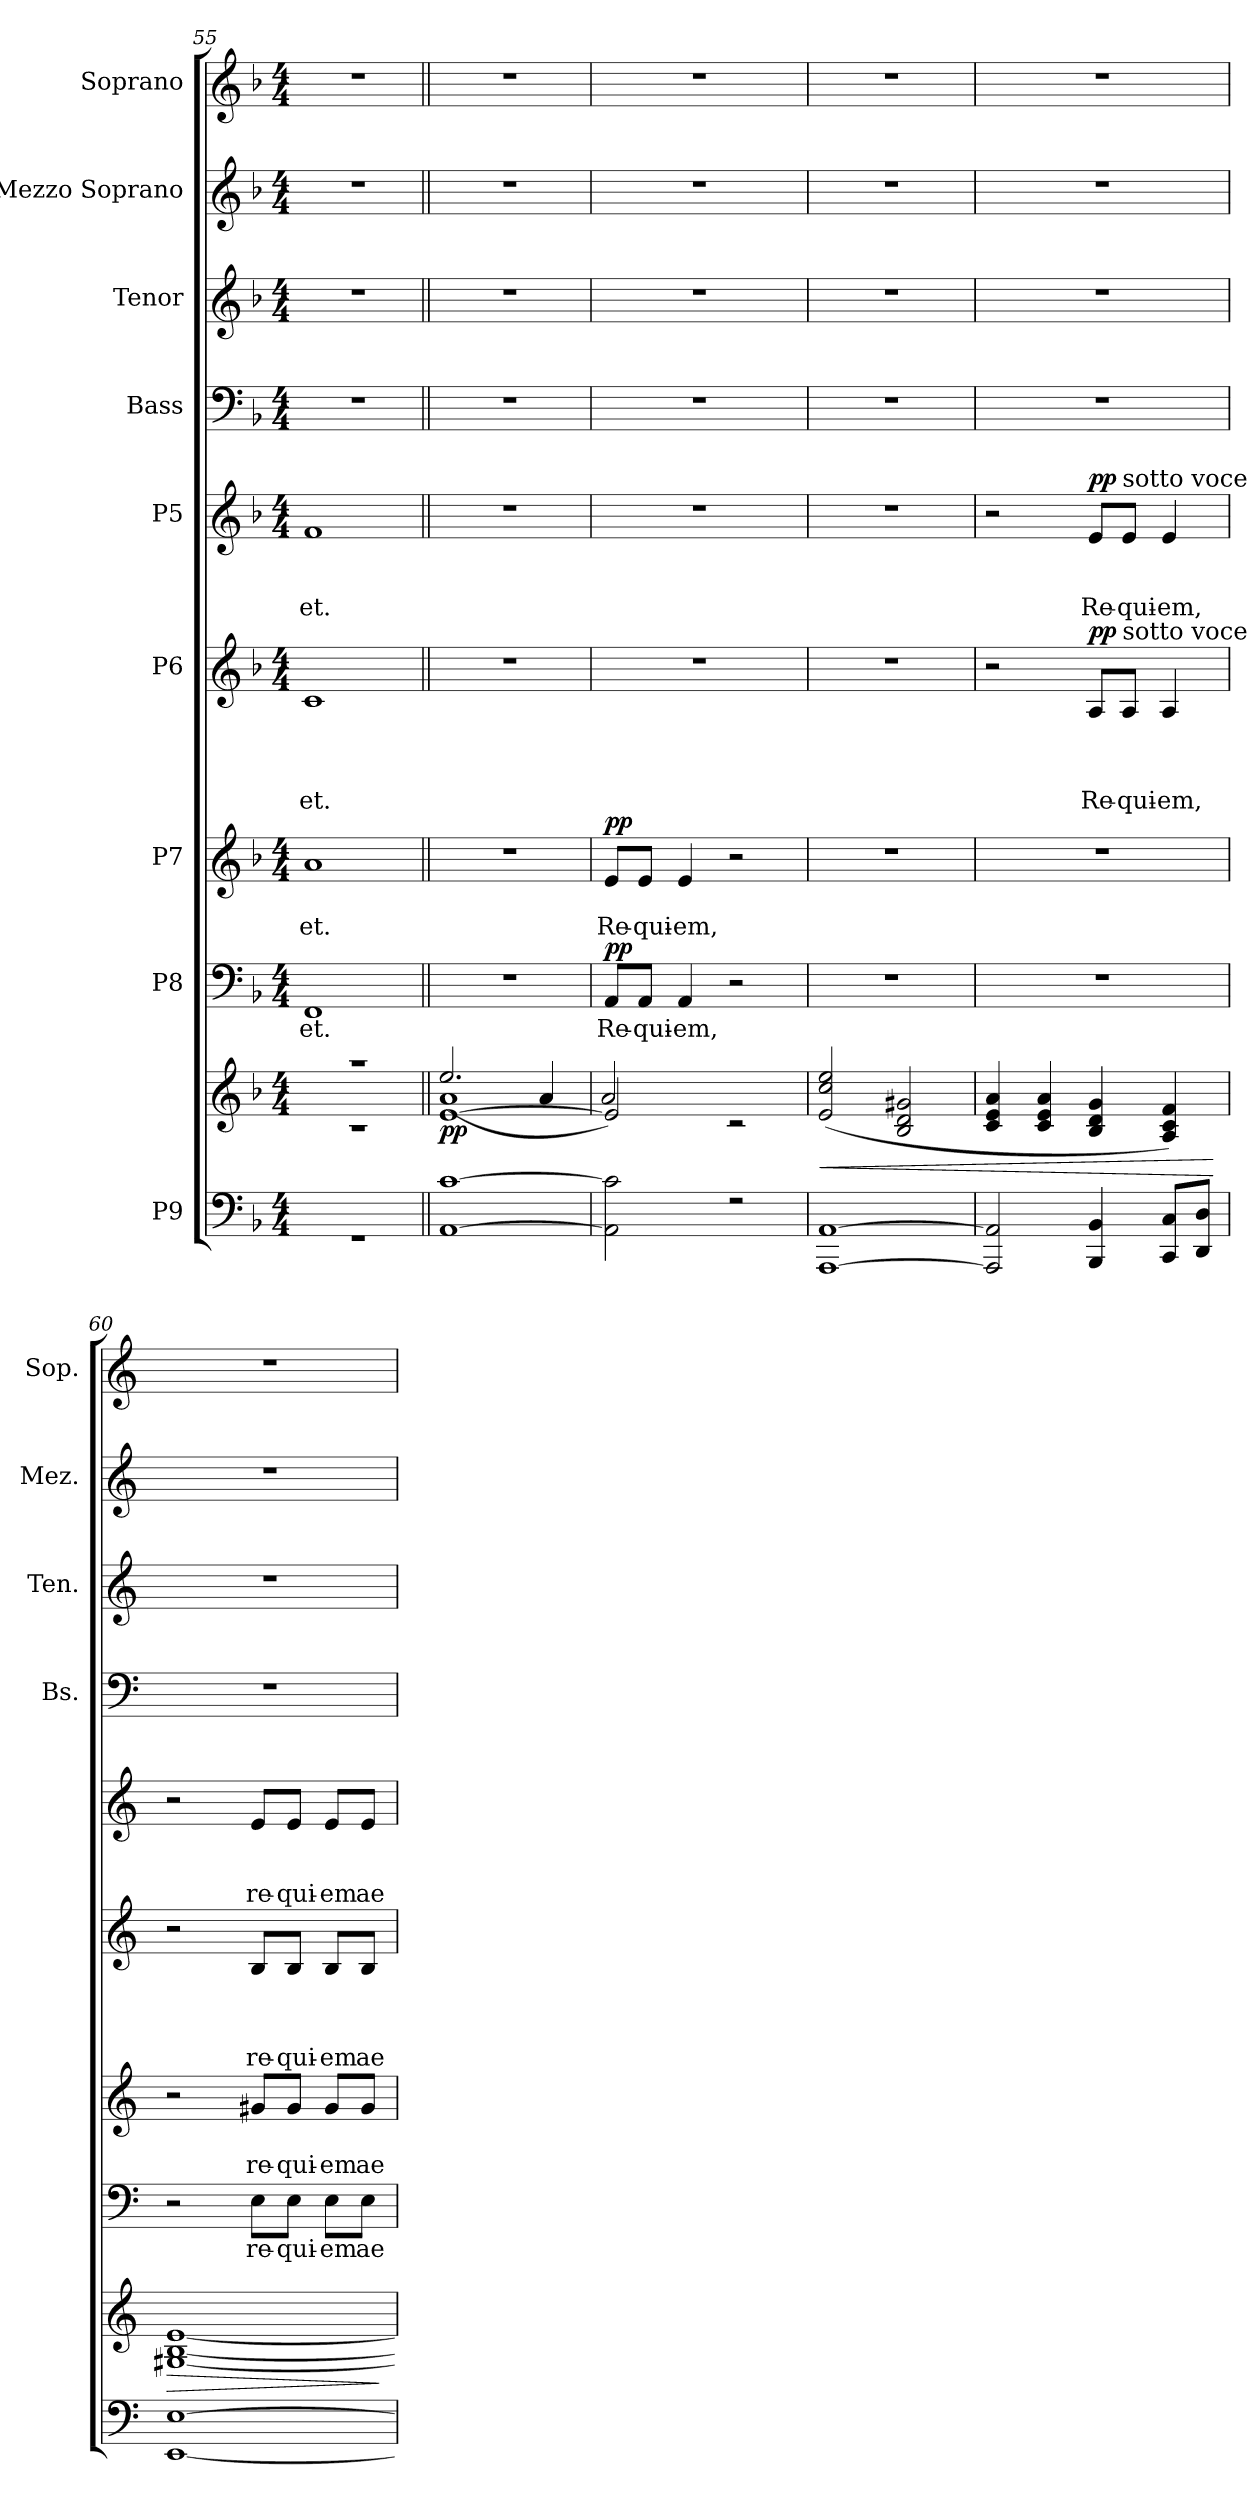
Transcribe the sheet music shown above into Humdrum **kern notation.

**kern	**kern	**dynam	**kern	**text	**dynam	**kern	**text	**text	**dynam	**kern	**text	**text	**text	**text	**dynam	**kern	**text	**text	**text	**dynam	**kern	**kern	**kern	**kern
*part9	*part9	*part9	*part8	*part8	*part8	*part7	*part7	*part7	*part7	*part6	*part6	*part6	*part6	*part6	*part6	*part5	*part5	*part5	*part5	*part5	*part4	*part3	*part2	*part1
*staff10	*staff9	*staff9/10	*staff8	*staff8	*staff8	*staff7	*staff7	*staff7	*staff7	*staff6	*staff6	*staff6	*staff6	*staff6	*staff6	*staff5	*staff5	*staff5	*staff5	*staff5	*staff4	*staff3	*staff2	*staff1
*I"P9	*	*	*I"P8	*	*	*I"P7	*	*	*	*I"P6	*	*	*	*	*	*I"P5	*	*	*	*	*I"Bass	*I"Tenor	*I"Mezzo Soprano	*I"Soprano
*	*	*	*	*	*	*	*	*	*	*	*	*	*	*	*	*	*	*	*	*	*I'Bs.	*I'Ten.	*I'Mez.	*I'Sop.
*clefF4	*clefG2	*	*clefF4	*	*	*clefG2	*	*	*	*clefG2	*	*	*	*	*	*clefG2	*	*	*	*	*clefF4	*clefG2	*clefG2	*clefG2
*	*	*	*	*	*	*ITrd7c12	*	*	*	*	*	*	*	*	*	*	*	*	*	*	*	*ITrd7c12	*	*
*k[b-]	*k[b-]	*	*k[b-]	*	*	*k[b-]	*	*	*	*k[b-]	*	*	*	*	*	*k[b-]	*	*	*	*	*k[b-]	*k[b-]	*k[b-]	*k[b-]
*F:	*F:	*	*F:	*	*	*F:	*	*	*	*F:	*	*	*	*	*	*F:	*	*	*	*	*F:	*F:	*F:	*F:
*M4/4	*M4/4	*	*M4/4	*	*	*M4/4	*	*	*	*M4/4	*	*	*	*	*	*M4/4	*	*	*	*	*M4/4	*M4/4	*M4/4	*M4/4
=55	=55	=55	=55	=55	=55	=55	=55	=55	=55	=55	=55	=55	=55	=55	=55	=55	=55	=55	=55	=55	=55	=55	=55	=55
*^	*^	*	*	*	*	*	*	*	*	*	*	*	*	*	*	*	*	*	*	*	*	*	*	*
!	!	!	!	!	!	!LO:LY:b	!	!	!	!LO:LY:b	!	!	!	!	!	!LO:LY:b	!	!	!	!	!LO:LY:b	!	!	!	!	!
1ryy	1r	1raa	1rc	.	1FF	-et.	.	1A	.	-et.	.	1c	.	.	.	-et.	.	1f	.	.	-et.	.	1r	1r	1r	1r
=56||	=56||	=56||	=56||	=56||	=56||	=56||	=56||	=56||	=56||	=56||	=56||	=56||	=56||	=56||	=56||	=56||	=56||	=56||	=56||	=56||	=56||	=56||	=56||	=56||	=56||	=56||
*k[]	*	*k[]	*	*	*k[]	*	*	*k[]	*	*	*	*k[]	*	*	*	*	*	*k[]	*	*	*	*	*k[]	*k[]	*k[]	*k[]
*C:	*	*C:	*	*	*C:	*	*	*C:	*	*	*	*C:	*	*	*	*	*	*C:	*	*	*	*	*C:	*C:	*C:	*C:
!	!	!	!	!LO:DY:b	!	!	!	!	!	!	!	!	!	!	!	!	!	!	!	!	!	!	!	!	!	!
[<1AA [>1c	1ryy	[<1e 1a	(>2.ee/	pp	1r	.	.	1r	.	.	.	1r	.	.	.	.	.	1r	.	.	.	.	1r	1r	1r	1r
.	.	.	4a/	.	.	.	.	.	.	.	.	.	.	.	.	.	.	.	.	.	.	.	.	.	.	.
=57	=57	=57	=57	=57	=57	=57	=57	=57	=57	=57	=57	=57	=57	=57	=57	=57	=57	=57	=57	=57	=57	=57	=57	=57	=57	=57
!	!	!	!	!	!	!LO:LY:b	!LO:DY:a	!	!	!LO:LY:b	!LO:DY:a	!	!	!	!	!	!	!	!	!	!	!	!	!	!	!
2AA\] 2c\]	1ryy	2e/]	2a/)	.	8AA/L	Re-	pp	8E/L	.	Re-	pp	1r	.	.	.	.	.	1r	.	.	.	.	1r	1r	1r	1r
!	!	!	!	!	!	!LO:LY:b	!	!	!	!LO:LY:b	!	!	!	!	!	!	!	!	!	!	!	!	!	!	!	!
.	.	.	.	.	8AA/J	-qui-	.	8E/J	.	-qui-	.	.	.	.	.	.	.	.	.	.	.	.	.	.	.	.
!	!	!	!	!	!	!LO:LY:b	!	!	!	!LO:LY:b	!	!	!	!	!	!	!	!	!	!	!	!	!	!	!	!
.	.	.	.	.	4AA/	-em,	.	4E/	.	-em,	.	.	.	.	.	.	.	.	.	.	.	.	.	.	.	.
2r	.	2ryy	2rc	.	2r	.	.	2r	.	.	.	.	.	.	.	.	.	.	.	.	.	.	.	.	.	.
=58	=58	=58	=58	=58	=58	=58	=58	=58	=58	=58	=58	=58	=58	=58	=58	=58	=58	=58	=58	=58	=58	=58	=58	=58	=58	=58
!	!	!	!	!LO:HP:b	!	!	!	!	!	!	!	!	!	!	!	!	!	!	!	!	!	!	!	!	!	!
[<1AAA [>1AA	1ryy	1ryy	(<2e/ 2cc/ 2ee/	<	1r	.	.	1r	.	.	.	1r	.	.	.	.	.	1r	.	.	.	.	1r	1r	1r	1r
.	.	.	2B/ 2d/ 2g#X/	.	.	.	.	.	.	.	.	.	.	.	.	.	.	.	.	.	.	.	.	.	.	.
=59	=59	=59	=59	=59	=59	=59	=59	=59	=59	=59	=59	=59	=59	=59	=59	=59	=59	=59	=59	=59	=59	=59	=59	=59	=59	=59
2AAA/] 2AA/]	1ryy	1ryy	4c/ 4e/ 4a/	.	1r	.	.	1r	.	.	.	2r	.	.	.	.	.	2r	.	.	.	.	1r	1r	1r	1r
.	.	.	4c/ 4e/ 4a/	.	.	.	.	.	.	.	.	.	.	.	.	.	.	.	.	.	.	.	.	.	.	.
!	!	!	!	!	!	!	!	!	!	!	!	!	!	!	!	!LO:LY:b	!LO:DY:a	!	!	!	!LO:LY:b	!LO:DY:a	!	!	!	!
4BBB/ 4BB/	.	.	4B/ 4d/ 4g/	.	.	.	.	.	.	.	.	8A/L	.	.	.	Re-	pp	8e/L	.	.	Re-	pp	.	.	.	.
!	!	!	!	!	!	!	!	!	!	!	!	!	!	!	!	!	!	!LO:TX:a:t=sotto voce	!	!	!	!	!	!	!	!
!	!	!	!	!	!	!	!	!	!	!	!	!LO:TX:a:t=sotto voce	!	!	!	!	!	!	!	!	!	!	!	!	!	!
!	!	!	!	!	!	!	!	!	!	!	!	!	!	!	!	!LO:LY:b	!	!	!	!	!LO:LY:b	!	!	!	!	!
.	.	.	.	.	.	.	.	.	.	.	.	8A/J	.	.	.	-qui-	.	8e/J	.	.	-qui-	.	.	.	.	.
!	!	!	!	!	!	!	!	!	!	!	!	!	!	!	!	!LO:LY:b	!	!	!	!	!LO:LY:b	!	!	!	!	!
8CC/ 8C/L	.	.	4A/ 4c/ 4f/)	.	.	.	.	.	.	.	.	4A/	.	.	.	-em,	.	4e/	.	.	-em,	.	.	.	.	.
8DD/ 8D/J	.	.	.	.	.	.	.	.	.	.	.	.	.	.	.	.	.	.	.	.	.	.	.	.	.	.
*v	*v	*	*	*	*	*	*	*	*	*	*	*	*	*	*	*	*	*	*	*	*	*	*	*	*	*
*	*v	*v	*	*	*	*	*	*	*	*	*	*	*	*	*	*	*	*	*	*	*	*	*	*	*
.	.	[	.	.	.	.	.	.	.	.	.	.	.	.	.	.	.	.	.	.	.	.	.	.
!!LO:PB:g=z
=60	=60	=60	=60	=60	=60	=60	=60	=60	=60	=60	=60	=60	=60	=60	=60	=60	=60	=60	=60	=60	=60	=60	=60	=60
*^	*^	*	*	*	*	*	*	*	*	*	*	*	*	*	*	*	*	*	*	*	*	*	*	*
!	!	!	!	!LO:HP:b	!	!	!	!	!	!	!	!	!	!	!	!	!	!	!	!	!	!	!	!	!	!
[<1EE [>1E	1ryy	1ryy	[<1G#X [<1B [>1e	>	2r	.	.	2r	.	.	.	2r	.	.	.	.	.	2r	.	.	.	.	1r	1r	1r	1r
!	!	!	!	!	!	!LO:LY:b	!	!	!	!LO:LY:b	!	!	!	!	!	!LO:LY:b	!	!	!	!	!LO:LY:b	!	!	!	!	!
.	.	.	.	.	8E\L	re-	.	8G#X/L	.	re-	.	8B/L	.	.	.	re-	.	8e/L	.	.	re-	.	.	.	.	.
!	!	!	!	!	!	!LO:LY:b	!	!	!	!LO:LY:b	!	!	!	!	!	!LO:LY:b	!	!	!	!	!LO:LY:b	!	!	!	!	!
.	.	.	.	.	8E\J	-qui-	.	8G#/J	.	-qui-	.	8B/J	.	.	.	-qui-	.	8e/J	.	.	-qui-	.	.	.	.	.
!	!	!	!	!	!	!LO:LY:b	!	!	!	!LO:LY:b	!	!	!	!	!	!LO:LY:b	!	!	!	!	!LO:LY:b	!	!	!	!	!
.	.	.	.	.	8E\L	-em	.	8G#/L	.	-em	.	8B/L	.	.	.	-em	.	8e/L	.	.	-em	.	.	.	.	.
!	!	!	!	!	!	!LO:LY:b	!	!	!	!LO:LY:b	!	!	!	!	!	!LO:LY:b	!	!	!	!	!LO:LY:b	!	!	!	!	!
.	.	.	.	.	8E\J	ae-	.	8G#/J	.	ae-	.	8B/J	.	.	.	ae-	.	8e/J	.	.	ae-	.	.	.	.	.
*v	*v	*	*	*	*	*	*	*	*	*	*	*	*	*	*	*	*	*	*	*	*	*	*	*	*	*
*	*v	*v	*	*	*	*	*	*	*	*	*	*	*	*	*	*	*	*	*	*	*	*	*	*	*
.	.	]	.	.	.	.	.	.	.	.	.	.	.	.	.	.	.	.	.	.	.	.	.	.
=	=	=	=	=	=	=	=	=	=	=	=	=	=	=	=	=	=	=	=	=	=	=	=	=
*-	*-	*-	*-	*-	*-	*-	*-	*-	*-	*-	*-	*-	*-	*-	*-	*-	*-	*-	*-	*-	*-	*-	*-	*-
